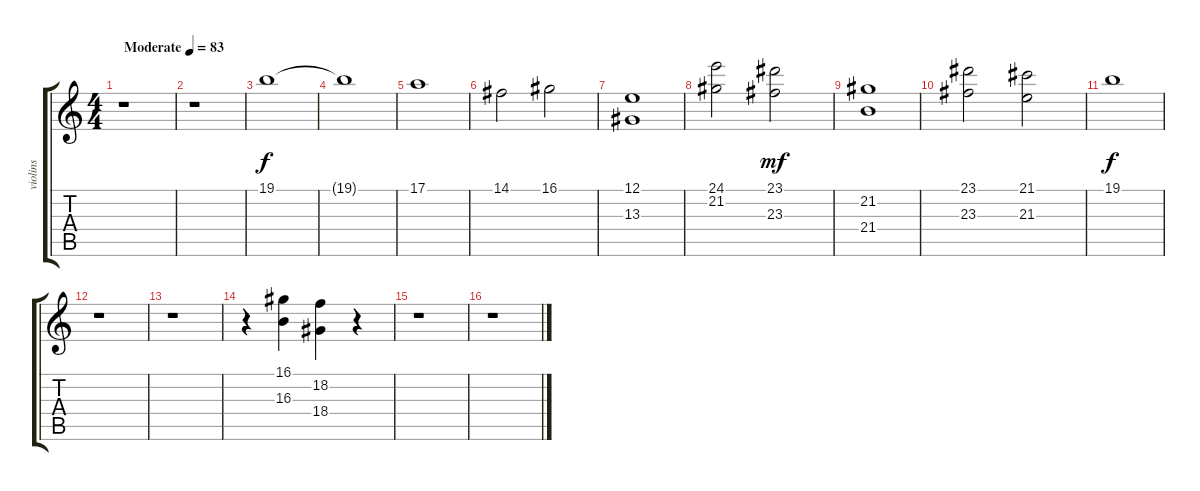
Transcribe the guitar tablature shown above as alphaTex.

\track ("violins" "violins") {instrument stringensemble2}
\staff {score tabs}
\tuning (E4 B3 G3 D3 A2 E2) {hide}
\ts (4 4)
\tempo (83 "Moderate")
\clef g2
\ks c
r.1{dy f instrument stringensemble2} |
r.1 |
19.1.1 |
19.1{t}.1 |
17.1.1 |
14.1.2 16.1.2 |
(12.1 13.3).1 |
(24.1 21.2).2 (23.1 23.3).2{dy mf} |
(21.2 21.4).1 |
(23.1 23.3).2 (21.1 21.3).2 |
19.1.1{dy f} |
r.1 |
r.1 |
r.4 (16.1 16.3).4 (18.2 18.4).4 r.4 |
r.1 |
r.1
